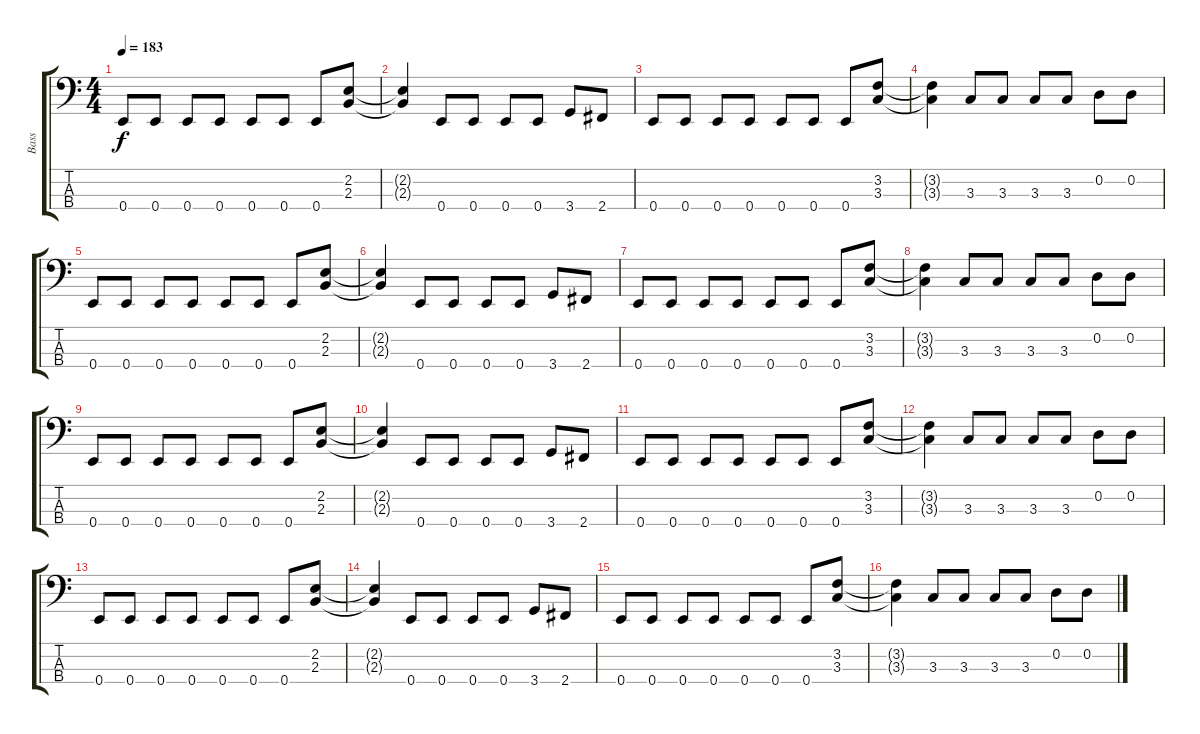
\track ("Bass" "Bass") {instrument electricbasspick}
\staff {score tabs}
\tuning (G2 D2 A1 E1) {hide}
\ts (4 4)
\tempo 183
\clef f4
\ks c
0.4.8{dy f} 0.4.8 0.4.8 0.4.8 0.4.8 0.4.8 0.4.8 (2.2 2.3).8 |
(2.2{t} 2.3{t}).4 0.4.8 0.4.8 0.4.8 0.4.8 3.4.8 2.4.8 |
0.4.8 0.4.8 0.4.8 0.4.8 0.4.8 0.4.8 0.4.8 (3.2 3.3).8 |
(3.2{t} 3.3{t}).4 3.3.8 3.3.8 3.3.8 3.3.8 0.2.8 0.2.8 |
0.4.8 0.4.8 0.4.8 0.4.8 0.4.8 0.4.8 0.4.8 (2.2 2.3).8 |
(2.2{t} 2.3{t}).4 0.4.8 0.4.8 0.4.8 0.4.8 3.4.8 2.4.8 |
0.4.8 0.4.8 0.4.8 0.4.8 0.4.8 0.4.8 0.4.8 (3.2 3.3).8 |
(3.2{t} 3.3{t}).4 3.3.8 3.3.8 3.3.8 3.3.8 0.2.8 0.2.8 |
0.4.8 0.4.8 0.4.8 0.4.8 0.4.8 0.4.8 0.4.8 (2.2 2.3).8 |
(2.2{t} 2.3{t}).4 0.4.8 0.4.8 0.4.8 0.4.8 3.4.8 2.4.8 |
0.4.8 0.4.8 0.4.8 0.4.8 0.4.8 0.4.8 0.4.8 (3.2 3.3).8 |
(3.2{t} 3.3{t}).4 3.3.8 3.3.8 3.3.8 3.3.8 0.2.8 0.2.8 |
0.4.8 0.4.8 0.4.8 0.4.8 0.4.8 0.4.8 0.4.8 (2.2 2.3).8 |
(2.2{t} 2.3{t}).4 0.4.8 0.4.8 0.4.8 0.4.8 3.4.8 2.4.8 |
0.4.8 0.4.8 0.4.8 0.4.8 0.4.8 0.4.8 0.4.8 (3.2 3.3).8 |
(3.2{t} 3.3{t}).4 3.3.8 3.3.8 3.3.8 3.3.8 0.2.8 0.2.8
